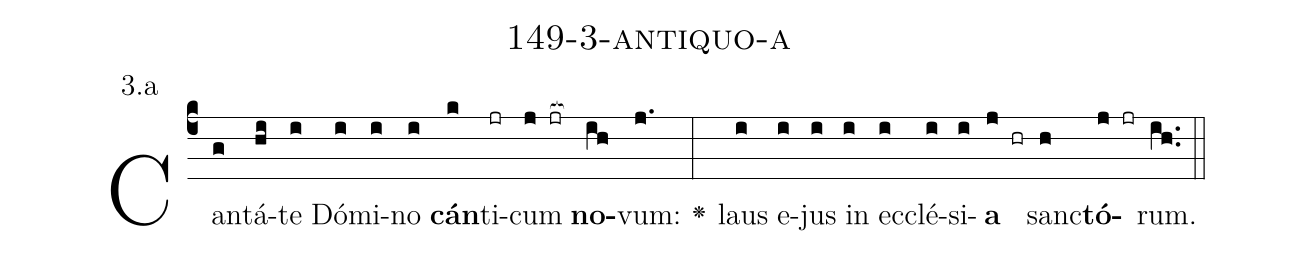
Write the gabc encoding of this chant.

name: 149-3-antiquo-a;
annotation: 3.a;
%%
(c4)Can(g)tá(hi)te(i) Dó(i)mi(i)no(i) <b>cán</b>(k)ti(jr)cum(j jr[ocb:1{]) <b>no</b>(ih[ocb:0}])vum:(j.) <v>\greheightstar</v>(:) laus(i) e(i)jus(i) in(i) ec(i)clé(i)si(i)<b>a</b>(j hr) sanc(h)<b>tó</b>(j jr)rum.(ih..) (::)


%E(i) u(i) o(j) u(h) a(j) e.(ih..) (::)
